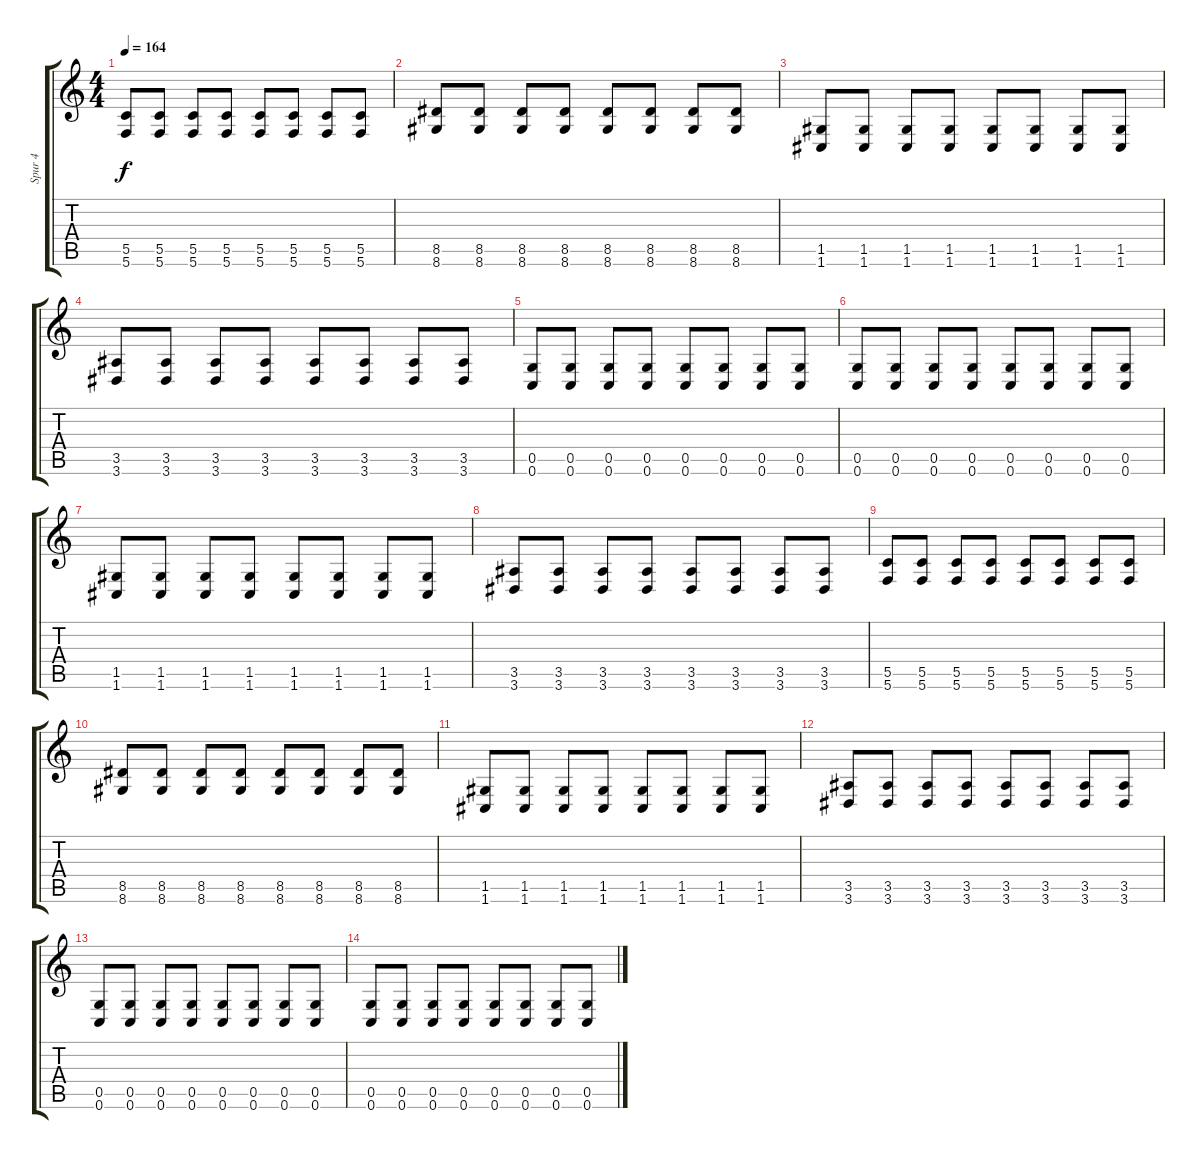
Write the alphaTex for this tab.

\track ("Spur 4" "Spur 4") {instrument distortionguitar}
\staff {score tabs}
\tuning (D4 A3 F3 C3 G2 C2) {hide}
\ts (4 4)
\tempo 164
\clef g2
\ks c
(5.5 5.6).8{dy f} (5.5 5.6).8 (5.5 5.6).8 (5.5 5.6).8 (5.5 5.6).8 (5.5 5.6).8 (5.5 5.6).8 (5.5 5.6).8 |
(8.5 8.6).8 (8.5 8.6).8 (8.5 8.6).8 (8.5 8.6).8 (8.5 8.6).8 (8.5 8.6).8 (8.5 8.6).8 (8.5 8.6).8 |
(1.5 1.6).8 (1.5 1.6).8 (1.5 1.6).8 (1.5 1.6).8 (1.5 1.6).8 (1.5 1.6).8 (1.5 1.6).8 (1.5 1.6).8 |
(3.5 3.6).8 (3.5 3.6).8 (3.5 3.6).8 (3.5 3.6).8 (3.5 3.6).8 (3.5 3.6).8 (3.5 3.6).8 (3.5 3.6).8 |
(0.5 0.6).8 (0.5 0.6).8 (0.5 0.6).8 (0.5 0.6).8 (0.5 0.6).8 (0.5 0.6).8 (0.5 0.6).8 (0.5 0.6).8 |
(0.5 0.6).8 (0.5 0.6).8 (0.5 0.6).8 (0.5 0.6).8 (0.5 0.6).8 (0.5 0.6).8 (0.5 0.6).8 (0.5 0.6).8 |
(1.5 1.6).8 (1.5 1.6).8 (1.5 1.6).8 (1.5 1.6).8 (1.5 1.6).8 (1.5 1.6).8 (1.5 1.6).8 (1.5 1.6).8 |
(3.5 3.6).8 (3.5 3.6).8 (3.5 3.6).8 (3.5 3.6).8 (3.5 3.6).8 (3.5 3.6).8 (3.5 3.6).8 (3.5 3.6).8 |
(5.5 5.6).8 (5.5 5.6).8 (5.5 5.6).8 (5.5 5.6).8 (5.5 5.6).8 (5.5 5.6).8 (5.5 5.6).8 (5.5 5.6).8 |
(8.5 8.6).8 (8.5 8.6).8 (8.5 8.6).8 (8.5 8.6).8 (8.5 8.6).8 (8.5 8.6).8 (8.5 8.6).8 (8.5 8.6).8 |
(1.5 1.6).8 (1.5 1.6).8 (1.5 1.6).8 (1.5 1.6).8 (1.5 1.6).8 (1.5 1.6).8 (1.5 1.6).8 (1.5 1.6).8 |
(3.5 3.6).8 (3.5 3.6).8 (3.5 3.6).8 (3.5 3.6).8 (3.5 3.6).8 (3.5 3.6).8 (3.5 3.6).8 (3.5 3.6).8 |
(0.5 0.6).8 (0.5 0.6).8 (0.5 0.6).8 (0.5 0.6).8 (0.5 0.6).8 (0.5 0.6).8 (0.5 0.6).8 (0.5 0.6).8 |
(0.5 0.6).8 (0.5 0.6).8 (0.5 0.6).8 (0.5 0.6).8 (0.5 0.6).8 (0.5 0.6).8 (0.5 0.6).8 (0.5 0.6).8
